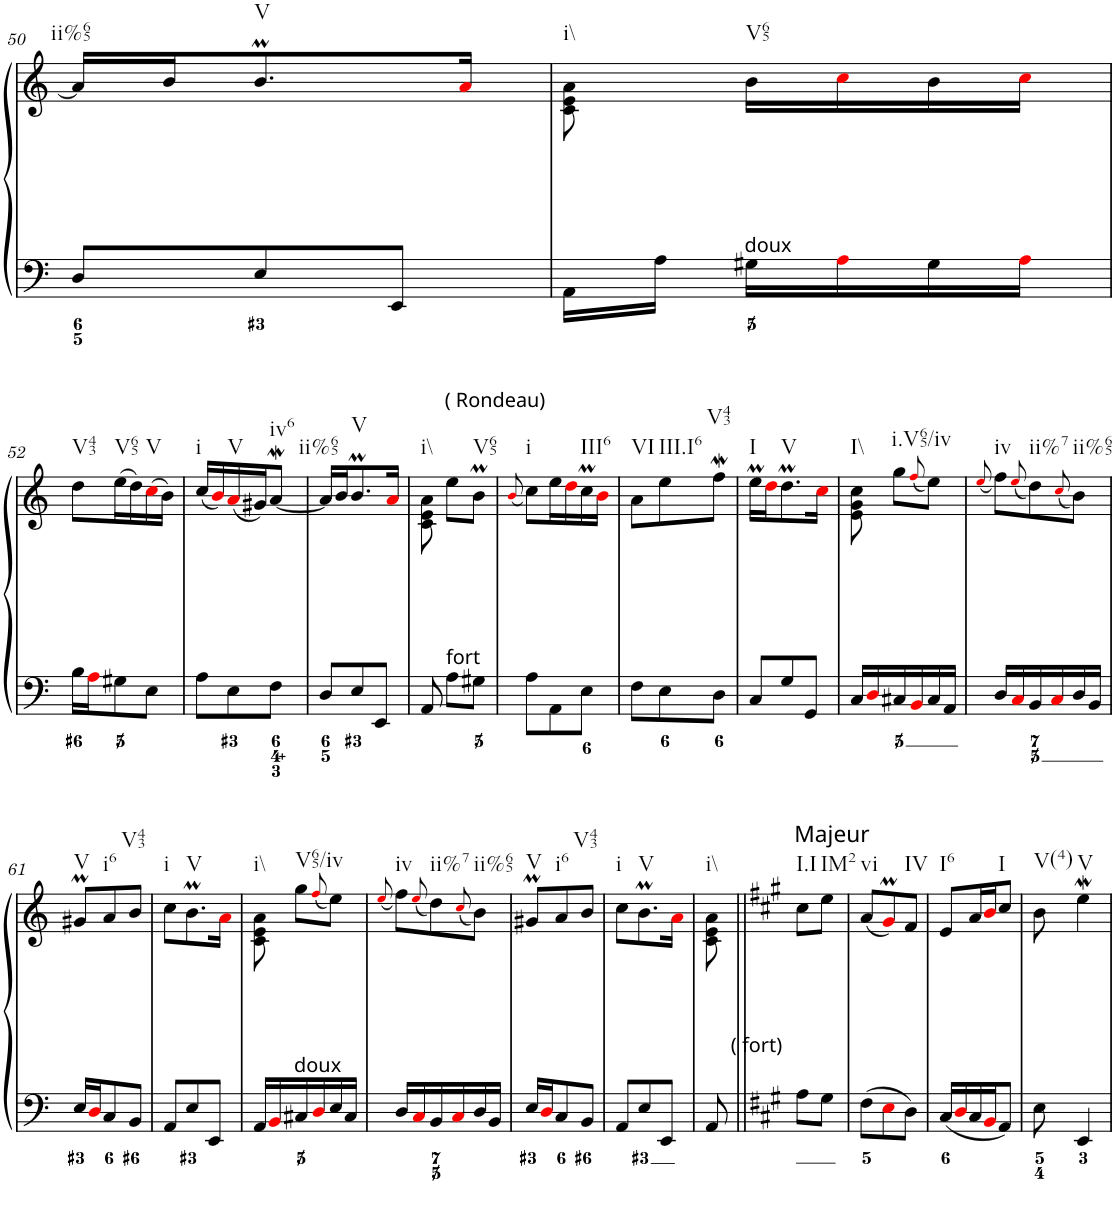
**kern	**kern
*part1	*part1
*staff2	*staff1
*I"Clavecin	*
!!LO:PB:g=z
*clefF4	*clefG2
*k[]	*k[]
*M3/8	*M3/8
=50	=50
!	!LO:TX:b:t=ii%65
8D/L	16a/LL]
.	16b/J
!	!LO:TX:b:t=V
8E/	8.bm/
8EE/J	.
.	16ai/Jk
=51	=51
!	!LO:TX:b:t=i\\
16AA\LL	8c\ 8e\ 8a\
16A\JJ	.
!	!LO:TX:b:t=doux
!	!LO:TX:b:t=V65
16G#X\LL	16b\LL
16Ai\	16cci\
16G#\	16b\
16Ai\JJ	16cci\JJ
!!LO:LB:g=z
=52	=52
!	!LO:TX:b:t=V43
16B\LL	8dd\L
16Ai\J	.
!	!LO:TX:b:t=V65
8G#X\	(>16ee\L
.	16dd\)
!	!LO:TX:b:t=V
8E\J	(>16cci\
.	16b\JJ)
=53	=53
!	!LO:TX:b:t=i
8A\L	(<16cc/LL
.	16bi/)
!	!LO:TX:b:t=V
8E\	(<16ai/
.	16g#X/J)
!	!LO:TX:b:t=iv6
8F\J	[8aW/J
=54	=54
!	!LO:TX:b:t=ii%65
8D/L	16a/LL]
.	16b/J
!	!LO:TX:b:t=V
8E/	8.bm/
8EE/J	.
.	16ai/Jk
=55	=55
!	!LO:TX:b:t=i\\
8AA/	8c\ 8e\ 8a\
!	!LO:TX:a:t=( Rondeau)
!	!LO:TX:b:t=fort
8A\L	8ee\L
!	!LO:TX:b:t=V65
8G#X\J	8bm\J
=56	=56
.	(<8qbi/
!	!LO:TX:b:t=i
8A\L	8cc\L)
8AA\	16ee\L
.	16ddi\
!	!LO:TX:b:t=III6
8E\J	16ccM\
.	16bi\JJ
=57	=57
!	!LO:TX:b:t=VI
8F\L	8a\L
!	!LO:TX:b:t=III.I6
8E\	8ee\
!	!LO:TX:b:t=V43
8D\J	8ffw\J
=58	=58
!	!LO:TX:b:t=I
8C/L	16eem\LL
.	16ddi\J
!	!LO:TX:b:t=V
8G/	8.ddM\
8GG/J	.
.	16cci\Jk
=59	=59
!	!LO:TX:b:t=I\\
16C/LL	8e\ 8g\ 8cc\
16Di/	.
!	!LO:TX:b:t=i.V65/iv
16C#X/	8gg\L
16BBi/	.
.	(<8qffi/
16C#/	8ee\J)
16AA/JJ	.
=60	=60
.	(<8qeei/
!	!LO:TX:b:t=iv
16D/LL	8ff\L)
16Ci/	.
.	(<8qeei/
!	!LO:TX:b:t=ii%7
16BB/	8dd\)
16Ci/	.
.	(<8qcci/
!	!LO:TX:b:t=ii%65
16D/	8b\J)
16BB/JJ	.
!!LO:LB:g=z
=61	=61
!	!LO:TX:b:t=V
16E/LL	8g#Xm/L
16Di/J	.
!	!LO:TX:b:t=i6
8C/	8a/
!	!LO:TX:b:t=V43
8BB/J	8b/J
=62	=62
!	!LO:TX:b:t=i
8AA/L	8cc\L
!	!LO:TX:b:t=V
8E/	8.bm\
8EE/J	.
.	16ai\Jk
=63	=63
!	!LO:TX:b:t=i\\
16AA/LL	8c\ 8e\ 8a\
16BBi/	.
!	!LO:TX:b:t=doux
!	!LO:TX:b:t=V65/iv
16C#X/	8gg\L
16Di/	.
.	(<8qffi/
16E/	8ee\J)
16C#/JJ	.
=64	=64
.	(<8qeei/
!	!LO:TX:b:t=iv
16D/LL	8ff\L)
16Ci/	.
.	(<8qeei/
!	!LO:TX:b:t=ii%7
16BB/	8dd\)
16Ci/	.
.	(<8qcci/
!	!LO:TX:b:t=ii%65
16D/	8b\J)
16BB/JJ	.
=65	=65
!	!LO:TX:b:t=V
16E/LL	8g#Xm/L
16Di/J	.
!	!LO:TX:b:t=i6
8C/	8a/
!	!LO:TX:b:t=V43
8BB/J	8b/J
=66	=66
!	!LO:TX:b:t=i
8AA/L	8cc\L
!	!LO:TX:b:t=V
8E/	8.bm\
8EE/J	.
.	16ai\Jk
=67	=67
!	!LO:TX:b:t=i\\
8AA/	8c\ 8e\ 8a\
=67X3||	=67X3||
*k[f#c#g#]	*k[f#c#g#]
*A:	*A:
!	!LO:TX:a:t=Majeur
!	!LO:TX:b:t=( fort)
!	!LO:TX:b:t=I.I
8A\L	8cc#\L
!	!LO:TX:b:t=IM2
8G#\J	8ee\J
=67X4	=67X4
!	!LO:TX:b:t=vi
8F#\L	(<8a/L
8Ei\	8g#mi/)
!	!LO:TX:b:t=IV
8D\J	8f#/J
=67X5	=67X5
!	!LO:TX:b:t=I6
16C#/LL	8e/L
16Di/	.
16C#/	16a/L
16BBi/J	16bi/J
!	!LO:TX:b:t=I
8AA/J	8cc#/J
=67X6	=67X6
!	!LO:TX:b:t=V(4)
8E\	8b\
!	!LO:TX:b:t=V
4EE/	4eeW\
=	=
*-	*-
